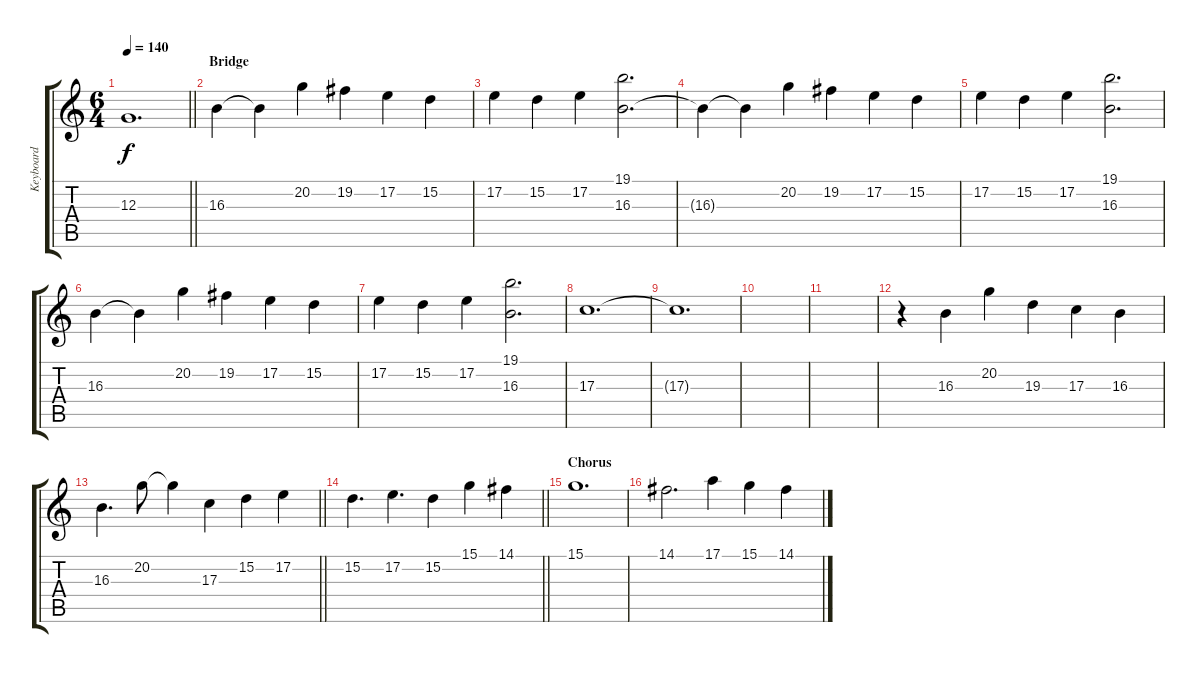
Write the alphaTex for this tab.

\track ("Keyboard" "Keyboard") {instrument stringensemble1}
\staff {score tabs}
\tuning (E4 B3 G3 D3 A2 E2) {hide}
\ts (6 4)
\tempo 140
\clef g2
\barLineRight lightlight
\ks c
12.3{t}.1{d dy f} |
\section ("" "Bridge")
16.3.4 16.3{t}.4 20.2.4 19.2.4 17.2.4 15.2.4 |
17.2.4 15.2.4 17.2.4 (19.1 16.3).2{d} |
16.3{t}.4 16.3{t}.4 20.2.4 19.2.4 17.2.4 15.2.4 |
17.2.4 15.2.4 17.2.4 (19.1 16.3).2{d} |
16.3.4 16.3{t}.4 20.2.4 19.2.4 17.2.4 15.2.4 |
17.2.4 15.2.4 17.2.4 (19.1 16.3).2{d} |
17.3.1{d} |
17.3{t}.1{d} |
|
|
r.4 16.3.4 20.2.4 19.3.4 17.3.4 16.3.4 |
\barLineRight lightlight
16.3.4{d} 20.2.8 20.2{t}.4 17.3.4 15.2.4 17.2.4 |
\barLineRight lightlight
15.2.4{d} 17.2.4{d} 15.2.4 15.1.4 14.1.4 |
\section ("" "Chorus")
15.1.1{d} |
14.1.2{d} 17.1.4 15.1.4 14.1.4
